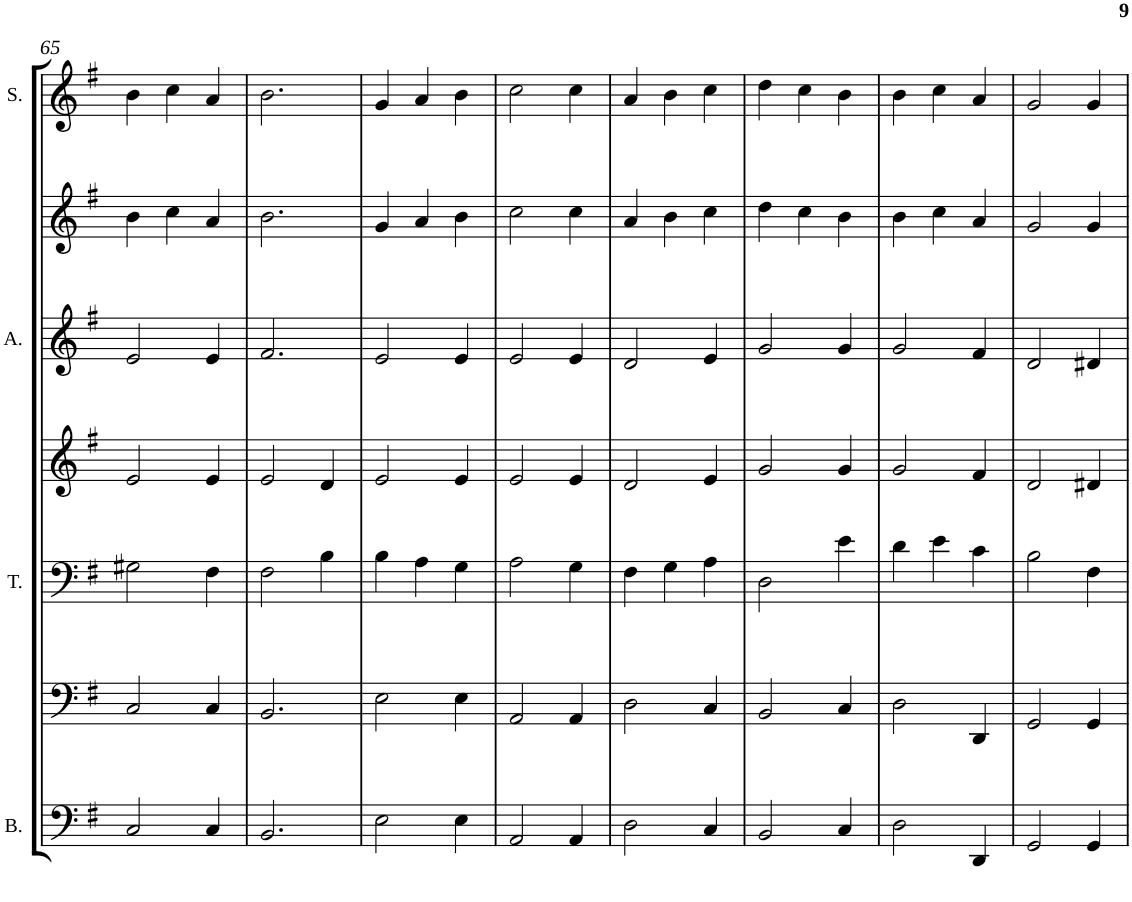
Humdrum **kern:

**kern	**kern	**kern	**kern	**kern	**kern	**kern
*part7	*part6	*part5	*part4	*part3	*part2	*part1
*staff7	*staff6	*staff5	*staff4	*staff3	*staff2	*staff1
*I"Bass	*	*I"Tenor	*	*I"Alto	*I"Piano	*I"Soprano
*I'B.	*	*I'T.	*	*I'A.	*	*I'S.
!!LO:PB:g=z
*clefF4	*clefF4	*clefF4	*clefG2	*clefG2	*clefG2	*clefG2
*k[f#]	*k[f#]	*k[f#]	*k[f#]	*k[f#]	*k[f#]	*k[f#]
*G:	*G:	*G:	*G:	*G:	*G:	*G:
*M3/4	*M3/4	*M3/4	*M3/4	*M3/4	*M3/4	*M3/4
=65	=65	=65	=65	=65	=65	=65
2C/	2C/	2G#X\	2e/	2e/	4b\	4b\
.	.	.	.	.	4cc\	4cc\
4C/	4C/	4F#\	4e/	4e/	4a/	4a/
=66	=66	=66	=66	=66	=66	=66
2.BB/	2.BB/	2F#\	2e/	2.f#/	2.b\	2.b\
.	.	4B\	4d/	.	.	.
=67	=67	=67	=67	=67	=67	=67
2E\	2E\	4B\	2e/	2e/	4g/	4g/
.	.	4A\	.	.	4a/	4a/
4E\	4E\	4G\	4e/	4e/	4b\	4b\
=68	=68	=68	=68	=68	=68	=68
2AA/	2AA/	2A\	2e/	2e/	2cc\	2cc\
4AA/	4AA/	4G\	4e/	4e/	4cc\	4cc\
=69	=69	=69	=69	=69	=69	=69
2D\	2D\	4F#\	2d/	2d/	4a/	4a/
.	.	4G\	.	.	4b\	4b\
4C/	4C/	4A\	4e/	4e/	4cc\	4cc\
=70	=70	=70	=70	=70	=70	=70
2BB/	2BB/	2D\	2g/	2g/	4dd\	4dd\
.	.	.	.	.	4cc\	4cc\
4C/	4C/	4e\	4g/	4g/	4b\	4b\
=71	=71	=71	=71	=71	=71	=71
2D\	2D\	4d\	2g/	2g/	4b\	4b\
.	.	4e\	.	.	4cc\	4cc\
4DD/	4DD/	4c\	4f#/	4f#/	4a/	4a/
=72	=72	=72	=72	=72	=72	=72
2GG/	2GG/	2B\	2d/	2d/	2g/	2g/
4GG/	4GG/	4F#\	4d#X/	4d#X/	4g/	4g/
=	=	=	=	=	=	=
*-	*-	*-	*-	*-	*-	*-
